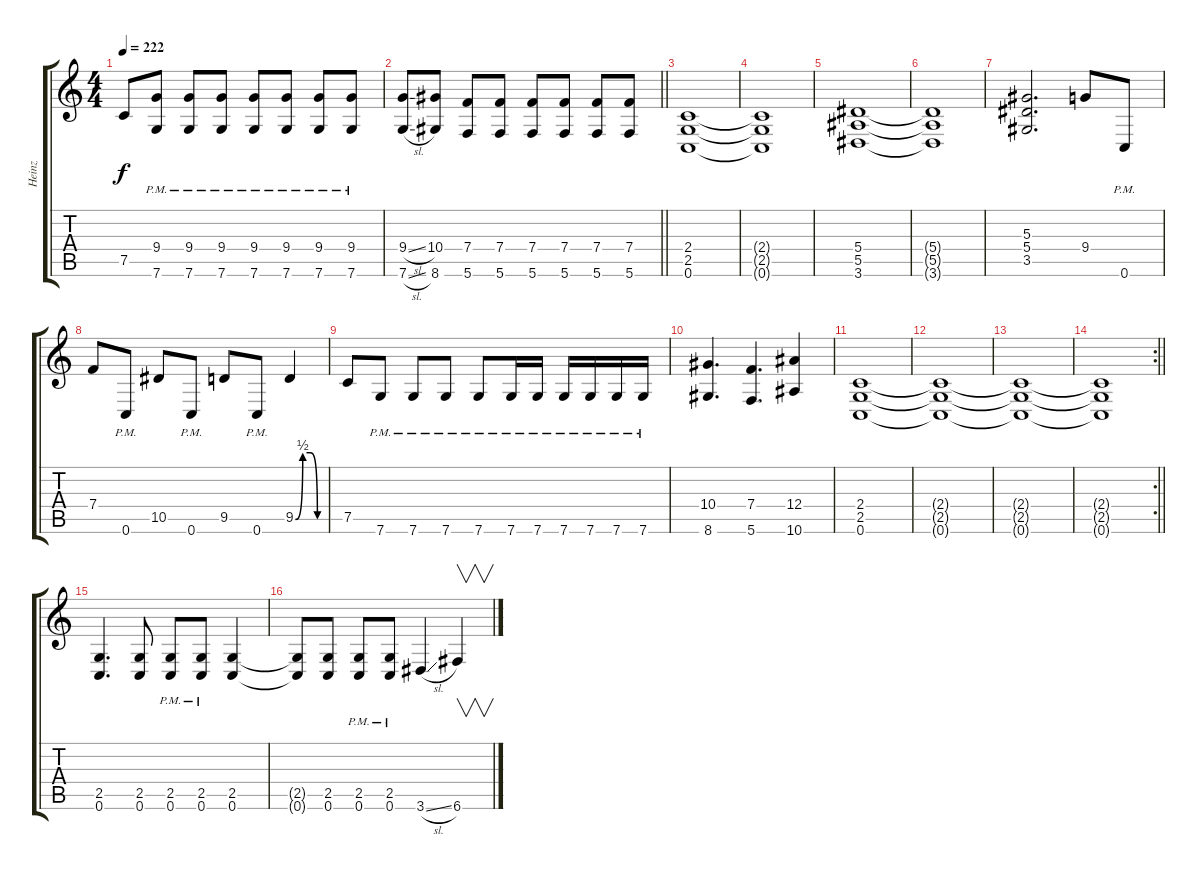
\track ("Heinz" "Heinz") {instrument distortionguitar}
\staff {score tabs}
\tuning (C4 G3 Eb3 Bb2 F2 C2) {hide}
\ts (4 4)
\tempo 222
\clef g2
\ks c
7.5{t}.8{dy f} (9.4{pm} 7.6{pm}).8 (9.4{pm} 7.6{pm}).8 (9.4{pm} 7.6{pm}).8 (9.4{pm} 7.6{pm}).8 (9.4{pm} 7.6{pm}).8 (9.4{pm} 7.6{pm}).8 (9.4{pm} 7.6{pm}).8 |
\barLineRight lightlight
(9.4{sl} 7.6{sl}).8 (10.4 8.6).8 (7.4 5.6).8 (7.4 5.6).8 (7.4 5.6).8 (7.4 5.6).8 (7.4 5.6).8 (7.4 5.6).8 |
(2.4 2.5 0.6).1 |
(2.4{t} 2.5{t} 0.6{t}).1 |
(5.4 5.5 3.6).1 |
(5.4{t} 5.5{t} 3.6{t}).1 |
(5.3 5.4 3.5).2{d} 9.4.8 0.6{pm}.8 |
7.4.8 0.6{pm}.8 10.5.8 0.6{pm}.8 9.5.8 0.6{pm}.8 9.5{be (custom 0 0 15 2 30 2 45 0 60 0)}.4 |
7.5.8 7.6{pm}.8 7.6{pm}.8 7.6{pm}.8 7.6{pm}.8 7.6{pm}.16 7.6{pm}.16 7.6{pm}.16 7.6{pm}.16 7.6{pm}.16 7.6{pm}.16 |
(10.4 8.6).4{d} (7.4 5.6).4{d} (12.4 10.6).4 |
(2.4 2.5 0.6).1 |
(2.4{t} 2.5{t} 0.6{t}).1 |
(2.4{t} 2.5{t} 0.6{t}).1 |
\rc 2
\barLineRight lightlight
(2.4{t} 2.5{t} 0.6{t}).1 |
\section ("" "")
(2.5 0.6).4{d} (2.5 0.6).8 (2.5{pm} 0.6{pm}).8 (2.5{pm} 0.6{pm}).8 (2.5 0.6).4 |
(2.5{t} 0.6{t}).8 (2.5 0.6).8 (2.5{pm} 0.6{pm}).8 (2.5{pm} 0.6{pm}).8 3.6{sl}.4 6.6.4{v}
